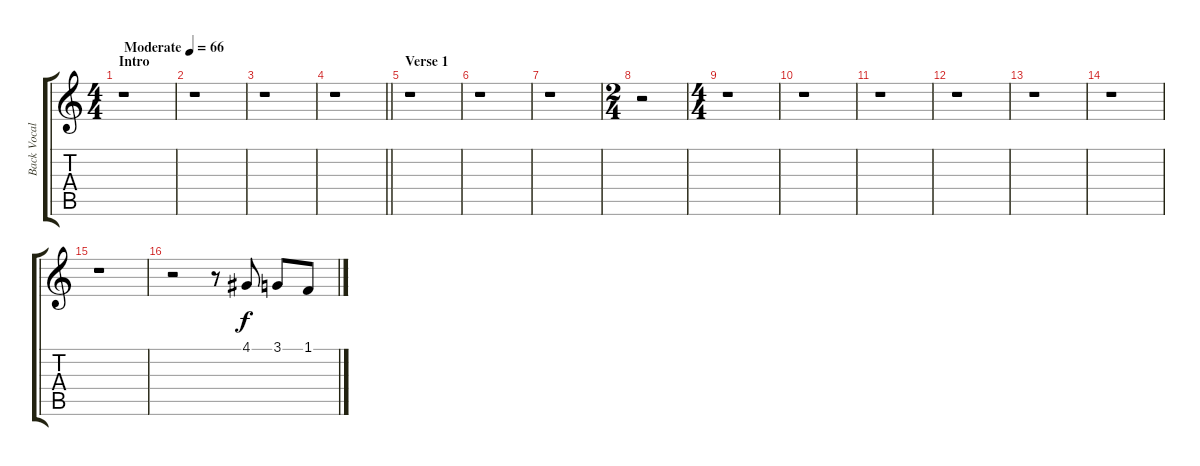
\track ("Back Vocals: Band" "Back Vocal") {instrument voiceoohs}
\staff {score tabs}
\tuning (E4 B3 G3 D3 A2 E2) {hide}
\ts (4 4)
\section ("" "Intro")
\tempo (66 "Moderate")
\clef g2
\ks c
r.1{dy f instrument voiceoohs} |
r.1 |
r.1 |
\barLineRight lightlight
r.1 |
\section ("" "Verse 1")
r.1 |
r.1 |
r.1 |
\ts (2 4)
r.2 |
\ts (4 4)
r.1 |
r.1 |
r.1 |
r.1 |
r.1 |
r.1 |
r.1 |
r.2 r.8 4.1.8 3.1.8 1.1.8
